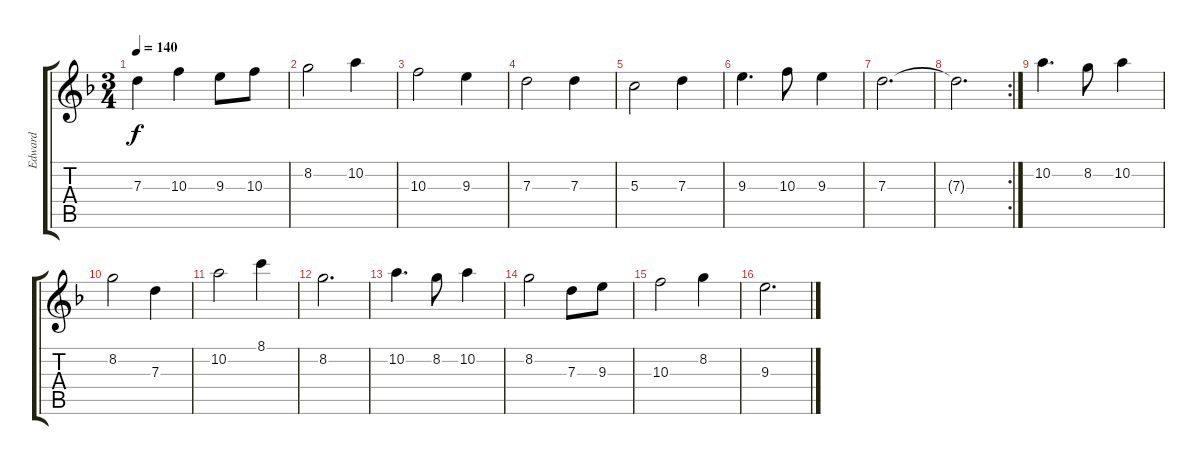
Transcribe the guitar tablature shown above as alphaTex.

\track ("Edward " "Edward ") {instrument acousticguitarsteel}
\staff {score tabs}
\tuning (E4 B3 G3 D3 A2 E2) {hide}
\ts (3 4)
\tempo 140
\clef g2
\ks dminor
7.3.4{dy f} 10.3.4 9.3.8 10.3.8 |
8.2.2 10.2.4 |
10.3.2 9.3.4 |
7.3.2 7.3.4 |
5.3.2 7.3.4 |
9.3.4{d} 10.3.8 9.3.4 |
7.3.2{d} |
\rc 2
7.3{t}.2{d} |
10.2.4{d} 8.2.8 10.2.4 |
8.2.2 7.3.4 |
10.2.2 8.1.4 |
8.2.2{d} |
10.2.4{d} 8.2.8 10.2.4 |
8.2.2 7.3.8 9.3.8 |
10.3.2 8.2.4 |
9.3.2{d}
